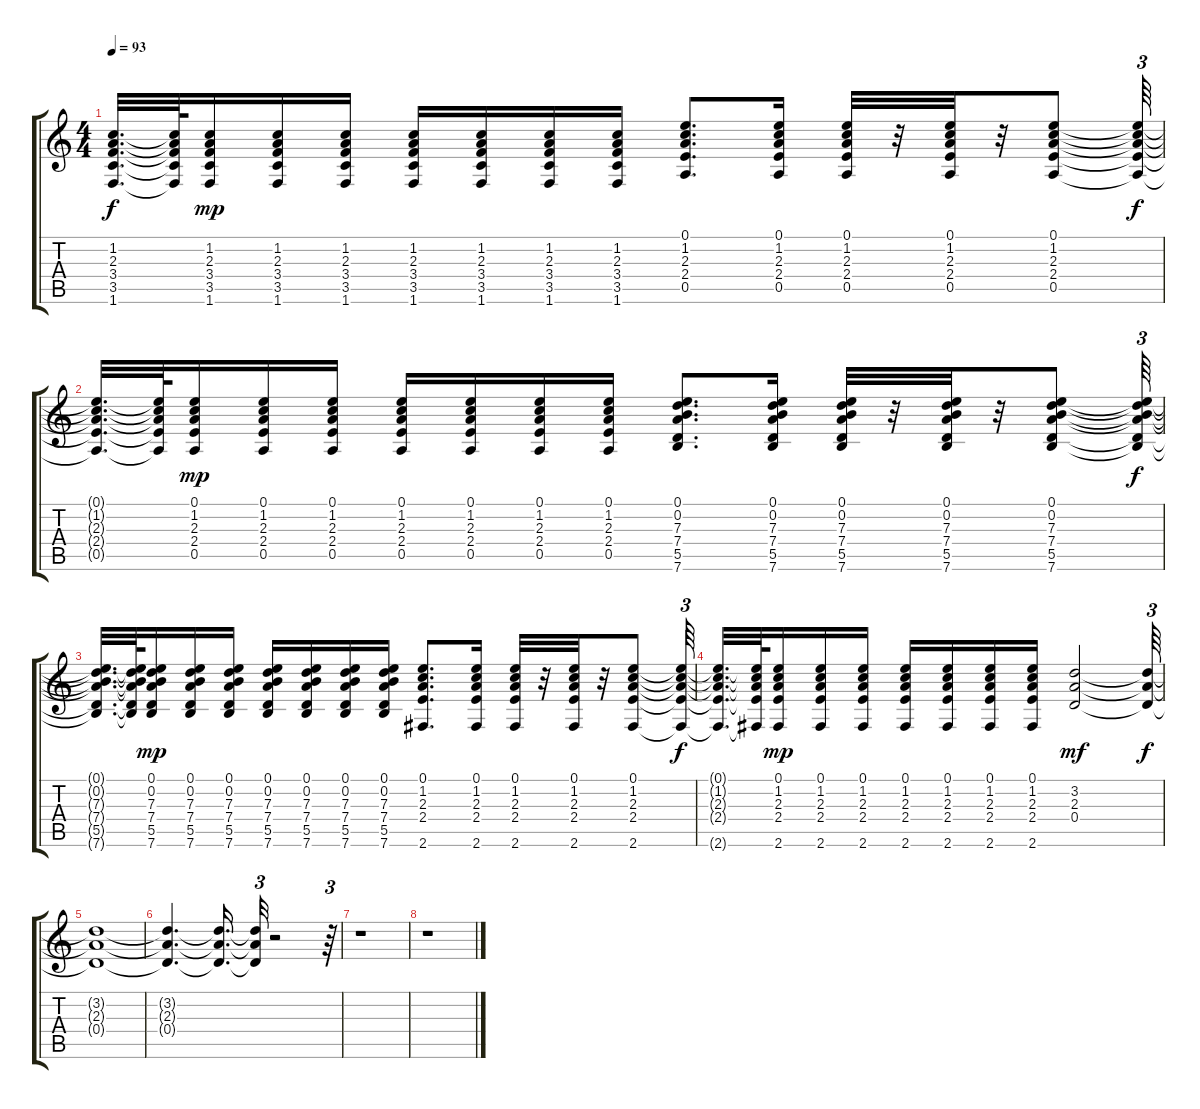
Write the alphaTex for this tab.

\track "" {instrument distortionguitar}
\staff {score tabs}
\tuning (E4 B3 G3 D3 A2 E2) {hide}
\ts (4 4)
\tempo 93
\clef g2
\ks c
(1.2{t} 2.3{t} 3.4{t} 3.5{t} 1.6{t}).32{d dy f} (1.2{t} 2.3{t} 3.4{t} 3.5{t} 1.6{t}).64 (1.2 2.3 3.4 3.5 1.6).16{dy mp} (1.2 2.3 3.4 3.5 1.6).16 (1.2 2.3 3.4 3.5 1.6).16 (1.2 2.3 3.4 3.5 1.6).16 (1.2 2.3 3.4 3.5 1.6).16 (1.2 2.3 3.4 3.5 1.6).16 (1.2 2.3 3.4 3.5 1.6).16 (0.1 1.2 2.3 2.4 0.5).8{d} (0.1 1.2 2.3 2.4 0.5).16 (0.1 1.2 2.3 2.4 0.5).32 r.32 (0.1 1.2 2.3 2.4 0.5).32 r.32 (0.1 1.2 2.3 2.4 0.5).8 (0.1{t} 1.2{t} 2.3{t} 2.4{t} 0.5{t}).64{tu (3 2) dy f} |
(0.1{t} 1.2{t} 2.3{t} 2.4{t} 0.5{t}).32{d} (0.1{t} 1.2{t} 2.3{t} 2.4{t} 0.5{t}).64 (0.1 1.2 2.3 2.4 0.5).16{dy mp} (0.1 1.2 2.3 2.4 0.5).16 (0.1 1.2 2.3 2.4 0.5).16 (0.1 1.2 2.3 2.4 0.5).16 (0.1 1.2 2.3 2.4 0.5).16 (0.1 1.2 2.3 2.4 0.5).16 (0.1 1.2 2.3 2.4 0.5).16 (0.1 0.2 7.3 7.4 5.5 7.6).8{d} (0.1 0.2 7.3 7.4 5.5 7.6).16 (0.1 0.2 7.3 7.4 5.5 7.6).32 r.32 (0.1 0.2 7.3 7.4 5.5 7.6).32 r.32 (0.1 0.2 7.3 7.4 5.5 7.6).8 (0.1{t} 0.2{t} 7.3{t} 7.4{t} 5.5{t} 7.6{t}).64{tu (3 2) dy f} |
(0.1{t} 0.2{t} 7.3{t} 7.4{t} 5.5{t} 7.6{t}).32{d} (0.1{t} 0.2{t} 7.3{t} 7.4{t} 5.5{t} 7.6{t}).64 (0.1 0.2 7.3 7.4 5.5 7.6).16{dy mp} (0.1 0.2 7.3 7.4 5.5 7.6).16 (0.1 0.2 7.3 7.4 5.5 7.6).16 (0.1 0.2 7.3 7.4 5.5 7.6).16 (0.1 0.2 7.3 7.4 5.5 7.6).16 (0.1 0.2 7.3 7.4 5.5 7.6).16 (0.1 0.2 7.3 7.4 5.5 7.6).16 (0.1 1.2 2.3 2.4 2.6).8{d} (0.1 1.2 2.3 2.4 2.6).16 (0.1 1.2 2.3 2.4 2.6).32 r.32 (0.1 1.2 2.3 2.4 2.6).32 r.32 (0.1 1.2 2.3 2.4 2.6).8 (0.1{t} 1.2{t} 2.3{t} 2.4{t} 2.6{t}).64{tu (3 2) dy f} |
(0.1{t} 1.2{t} 2.3{t} 2.4{t} 2.6{t}).32{d} (0.1{t} 1.2{t} 2.3{t} 2.4{t} 2.6{t}).64 (0.1 1.2 2.3 2.4 2.6).16{dy mp} (0.1 1.2 2.3 2.4 2.6).16 (0.1 1.2 2.3 2.4 2.6).16 (0.1 1.2 2.3 2.4 2.6).16 (0.1 1.2 2.3 2.4 2.6).16 (0.1 1.2 2.3 2.4 2.6).16 (0.1 1.2 2.3 2.4 2.6).16 (3.2 2.3 0.4).2{dy mf} (3.2{t} 2.3{t} 0.4{t}).64{tu (3 2) dy f} |
(3.2{t} 2.3{t} 0.4{t}).1 |
(3.2{t} 2.3{t} 0.4{t}).4{d} (3.2{t} 2.3{t} 0.4{t}).16{d} (3.2{t} 2.3{t} 0.4{t}).32{tu (3 2)} r.2 r.64{tu (3 2)} |
r.1 |
r.1
